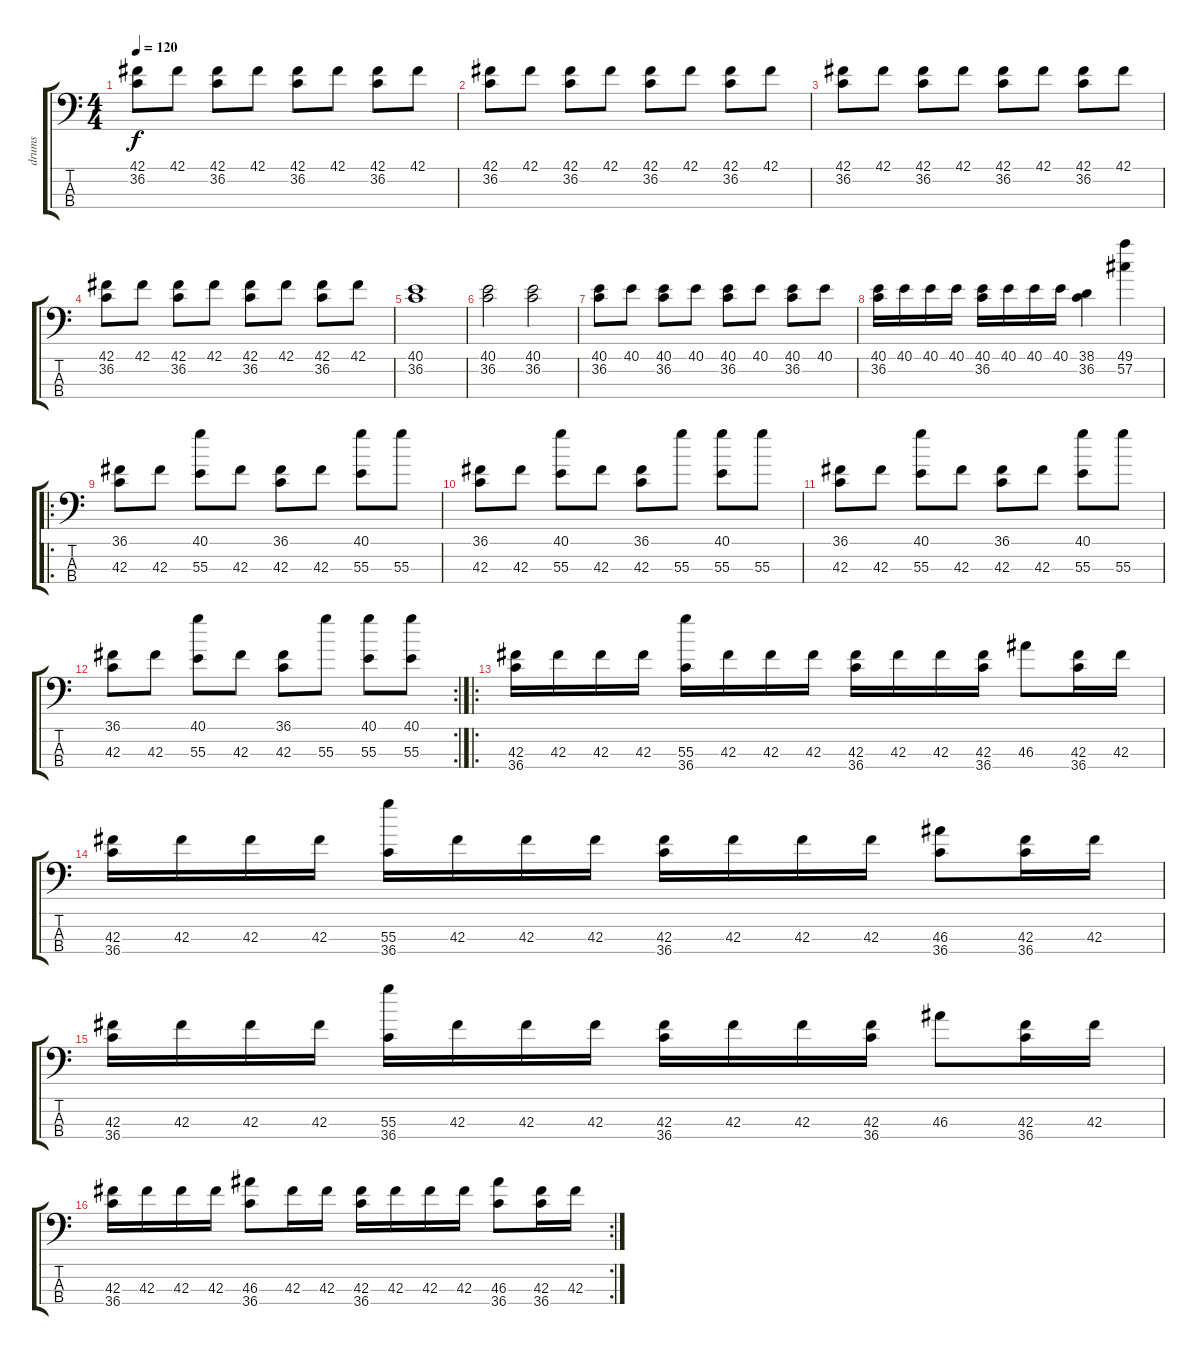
\track ("drums" "drums") {instrument acousticgrandpiano}
\staff {score tabs}
\tuning (C-1 C-1 C-1 C-1) {hide}
\ts (4 4)
\tempo 120
\clef f4
\ks c
(42.1 36.2).8{dy f} 42.1.8 (42.1 36.2).8 42.1.8 (42.1 36.2).8 42.1.8 (42.1 36.2).8 42.1.8 |
(42.1 36.2).8 42.1.8 (42.1 36.2).8 42.1.8 (42.1 36.2).8 42.1.8 (42.1 36.2).8 42.1.8 |
(42.1 36.2).8 42.1.8 (42.1 36.2).8 42.1.8 (42.1 36.2).8 42.1.8 (42.1 36.2).8 42.1.8 |
(42.1 36.2).8 42.1.8 (42.1 36.2).8 42.1.8 (42.1 36.2).8 42.1.8 (42.1 36.2).8 42.1.8 |
(40.1 36.2).1 |
(40.1 36.2).2 (40.1 36.2).2 |
(40.1 36.2).8 40.1.8 (40.1 36.2).8 40.1.8 (40.1 36.2).8 40.1.8 (40.1 36.2).8 40.1.8 |
(40.1 36.2).16 40.1.16 40.1.16 40.1.16 (40.1 36.2).16 40.1.16 40.1.16 40.1.16 (38.1 36.2).4 (49.1 57.2).4 |
\ro
(36.1 42.3).8 42.3.8 (40.1 55.3).8 42.3.8 (36.1 42.3).8 42.3.8 (40.1 55.3).8 55.3.8 |
(36.1 42.3).8 42.3.8 (40.1 55.3).8 42.3.8 (36.1 42.3).8 55.3.8 (40.1 55.3).8 55.3.8 |
(36.1 42.3).8 42.3.8 (40.1 55.3).8 42.3.8 (36.1 42.3).8 42.3.8 (40.1 55.3).8 55.3.8 |
\rc 2
(36.1 42.3).8 42.3.8 (40.1 55.3).8 42.3.8 (36.1 42.3).8 55.3.8 (40.1 55.3).8 (40.1 55.3).8 |
\ro
(42.3 36.4).16 42.3.16 42.3.16 42.3.16 (55.3 36.4).16 42.3.16 42.3.16 42.3.16 (42.3 36.4).16 42.3.16 42.3.16 (42.3 36.4).16 46.3.8 (42.3 36.4).16 42.3.16 |
(42.3 36.4).16 42.3.16 42.3.16 42.3.16 (55.3 36.4).16 42.3.16 42.3.16 42.3.16 (42.3 36.4).16 42.3.16 42.3.16 42.3.16 (46.3 36.4).8 (42.3 36.4).16 42.3.16 |
(42.3 36.4).16 42.3.16 42.3.16 42.3.16 (55.3 36.4).16 42.3.16 42.3.16 42.3.16 (42.3 36.4).16 42.3.16 42.3.16 (42.3 36.4).16 46.3.8 (42.3 36.4).16 42.3.16 |
\rc 2
(42.3 36.4).16 42.3.16 42.3.16 42.3.16 (46.3 36.4).8 42.3.16 42.3.16 (42.3 36.4).16 42.3.16 42.3.16 42.3.16 (46.3 36.4).8 (42.3 36.4).16 42.3.16
